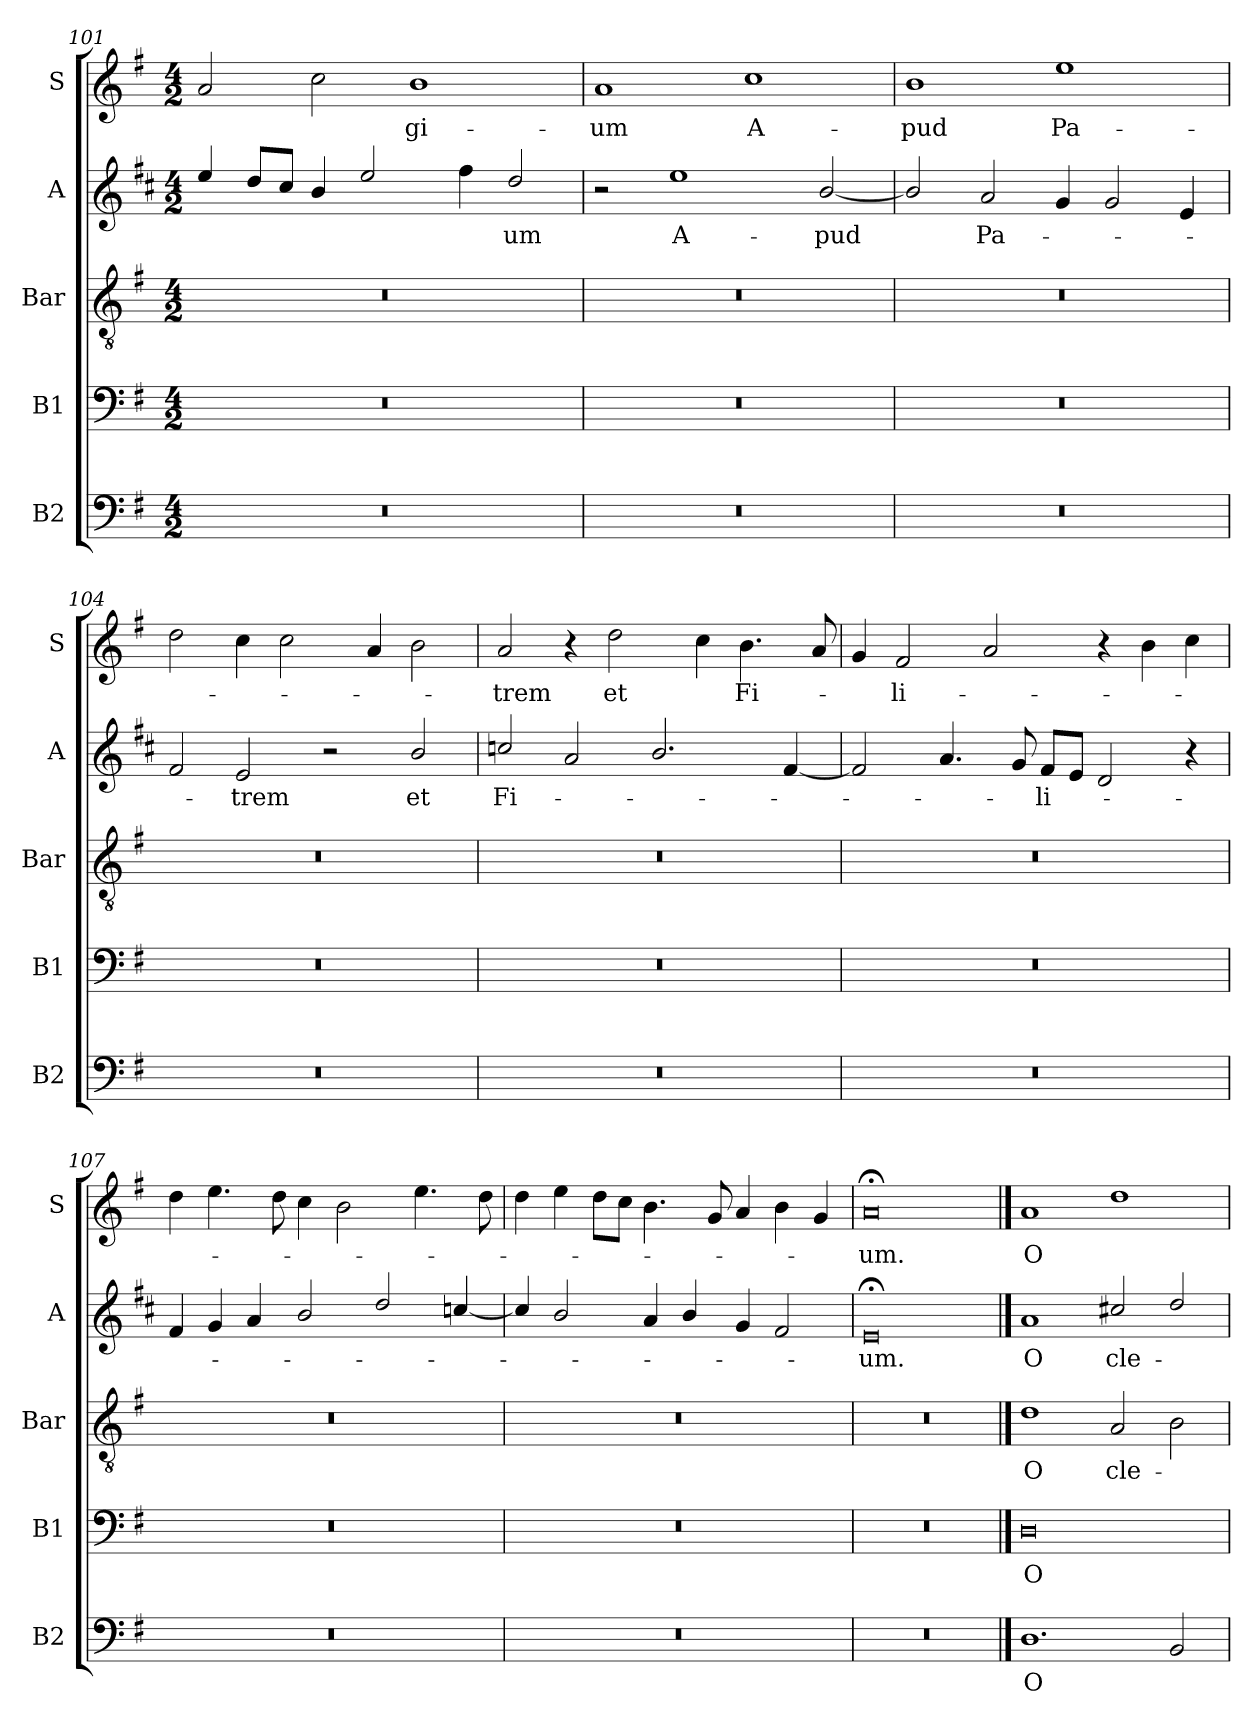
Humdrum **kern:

**kern	**text	**kern	**text	**kern	**text	**kern	**text	**kern	**text
*part5	*part5	*part4	*part4	*part3	*part3	*part2	*part2	*part1	*part1
*staff5	*staff5	*staff4	*staff4	*staff3	*staff3	*staff2	*staff2	*staff1	*staff1
*I"B2	*	*I"B1	*	*I"Bar	*	*I"A	*	*I"S	*
*I'B2	*	*I'B1	*	*I'Bar	*	*I'A	*	*I'S	*
*clefF4	*	*clefF4	*	*clefGv2	*	*clefG2	*	*clefG2	*
*	*	*	*	*	*	*ITrd4c7	*	*	*
*k[f#]	*	*k[f#]	*	*k[f#]	*	*k[f#]	*	*k[f#]	*
*M4/2	*	*M4/2	*	*M4/2	*	*M4/2	*	*M4/2	*
=101	=101	=101	=101	=101	=101	=101	=101	=101	=101
0r	.	0r	.	0r	.	4a/	.	2a/	.
.	.	.	.	.	.	8g/L	.	.	.
.	.	.	.	.	.	8f#/J	.	.	.
.	.	.	.	.	.	4e/	.	2cc\	.
.	.	.	.	.	.	2a/	.	.	.
!	!	!	!	!	!	!	!	!	!LO:LY:b
.	.	.	.	.	.	.	.	1b	-gi-
.	.	.	.	.	.	4b\	.	.	.
!	!	!	!	!	!	!	!LO:LY:b	!	!
.	.	.	.	.	.	2g/	-um	.	.
=102	=102	=102	=102	=102	=102	=102	=102	=102	=102
!	!	!	!	!	!	!	!	!	!LO:LY:b
0r	.	0r	.	0r	.	2r	.	1a	-um
!	!	!	!	!	!	!	!LO:LY:b	!	!
.	.	.	.	.	.	1a	A-	.	.
!	!	!	!	!	!	!	!	!	!LO:LY:b
.	.	.	.	.	.	.	.	1cc	A-
!	!	!	!	!	!	!	!LO:LY:b	!	!
.	.	.	.	.	.	[2e/	-pud	.	.
=103	=103	=103	=103	=103	=103	=103	=103	=103	=103
!	!	!	!	!	!	!	!	!	!LO:LY:b
0r	.	0r	.	0r	.	2e/]	.	1b	-pud
!	!	!	!	!	!	!	!LO:LY:b	!	!
.	.	.	.	.	.	2d/	Pa-	.	.
!	!	!	!	!	!	!	!	!	!LO:LY:b
.	.	.	.	.	.	4c/	.	1ee	Pa-
.	.	.	.	.	.	2c/	.	.	.
.	.	.	.	.	.	4A/	.	.	.
!!LO:LB:g=z
=104	=104	=104	=104	=104	=104	=104	=104	=104	=104
0r	.	0r	.	0r	.	2B/	.	2dd\	.
!	!	!	!	!	!	!	!LO:LY:b	!	!
.	.	.	.	.	.	2A/	-trem	4cc\	.
.	.	.	.	.	.	.	.	2cc\	.
.	.	.	.	.	.	2r	.	.	.
.	.	.	.	.	.	.	.	4a/	.
!	!	!	!	!	!	!	!LO:LY:b	!	!
.	.	.	.	.	.	2e/	et	2b\	.
=105	=105	=105	=105	=105	=105	=105	=105	=105	=105
!	!	!	!	!	!	!	!LO:LY:b	!	!LO:LY:b
0r	.	0r	.	0r	.	2fn/	Fi-	2a/	-trem
.	.	.	.	.	.	2d/	.	4r	.
!	!	!	!	!	!	!	!	!	!LO:LY:b
.	.	.	.	.	.	.	.	2dd\	et
.	.	.	.	.	.	2.e/	.	.	.
.	.	.	.	.	.	.	.	4cc\	.
!	!	!	!	!	!	!	!	!	!LO:LY:b
.	.	.	.	.	.	.	.	4.b\	Fi-
.	.	.	.	.	.	[4B/	.	.	.
.	.	.	.	.	.	.	.	8a/	.
=106	=106	=106	=106	=106	=106	=106	=106	=106	=106
0r	.	0r	.	0r	.	2B/]	.	4g/	.
!	!	!	!	!	!	!	!	!	!LO:LY:b
.	.	.	.	.	.	.	.	2f#/	-li-
.	.	.	.	.	.	4.d/	.	.	.
.	.	.	.	.	.	.	.	2a/	.
.	.	.	.	.	.	8c/	.	.	.
!	!	!	!	!	!	!	!LO:LY:b	!	!
.	.	.	.	.	.	8B/L	-li-	.	.
.	.	.	.	.	.	8A/J	.	.	.
.	.	.	.	.	.	2G/	.	4r	.
.	.	.	.	.	.	.	.	4b\	.
.	.	.	.	.	.	4r	.	4cc\	.
=107	=107	=107	=107	=107	=107	=107	=107	=107	=107
0r	.	0r	.	0r	.	4B/	.	4dd\	.
.	.	.	.	.	.	4c/	.	4.ee\	.
.	.	.	.	.	.	4d/	.	.	.
.	.	.	.	.	.	.	.	8dd\	.
.	.	.	.	.	.	2e/	.	4cc\	.
.	.	.	.	.	.	.	.	2b\	.
.	.	.	.	.	.	2g/	.	.	.
.	.	.	.	.	.	.	.	4.ee\	.
.	.	.	.	.	.	[4fn/	.	.	.
.	.	.	.	.	.	.	.	8dd\	.
!!LO:LB:g=z
=108	=108	=108	=108	=108	=108	=108	=108	=108	=108
0r	.	0r	.	0r	.	4f/]	.	4dd\	.
.	.	.	.	.	.	2e/	.	4ee\	.
.	.	.	.	.	.	.	.	8dd\L	.
.	.	.	.	.	.	.	.	8cc\J	.
.	.	.	.	.	.	4d/	.	4.b\	.
.	.	.	.	.	.	4e/	.	.	.
.	.	.	.	.	.	.	.	8g/	.
.	.	.	.	.	.	4c/	.	4a/	.
.	.	.	.	.	.	2B/	.	4b\	.
.	.	.	.	.	.	.	.	4g/	.
=109	=109	=109	=109	=109	=109	=109	=109	=109	=109
!	!	!	!	!	!	!	!LO:LY:b	!	!LO:LY:b
0r	.	0r	.	0r	.	0A;<	um.	0a;<	um.
==110	==110	==110	==110	==110	==110	==110	==110	==110	==110
!	!LO:LY:b	!	!LO:LY:b	!	!LO:LY:b	!	!LO:LY:b	!	!LO:LY:b
1.D	O	0D	O	1d	O	1d	O	1a	O
!	!	!	!	!	!LO:LY:b	!	!LO:LY:b	!	!
.	.	.	.	2A/	cle-	2f#X/	cle-	1dd	.
2BB/	.	.	.	2B\	.	2g/	.	.	.
=	=	=	=	=	=	=	=	=	=
*-	*-	*-	*-	*-	*-	*-	*-	*-	*-
